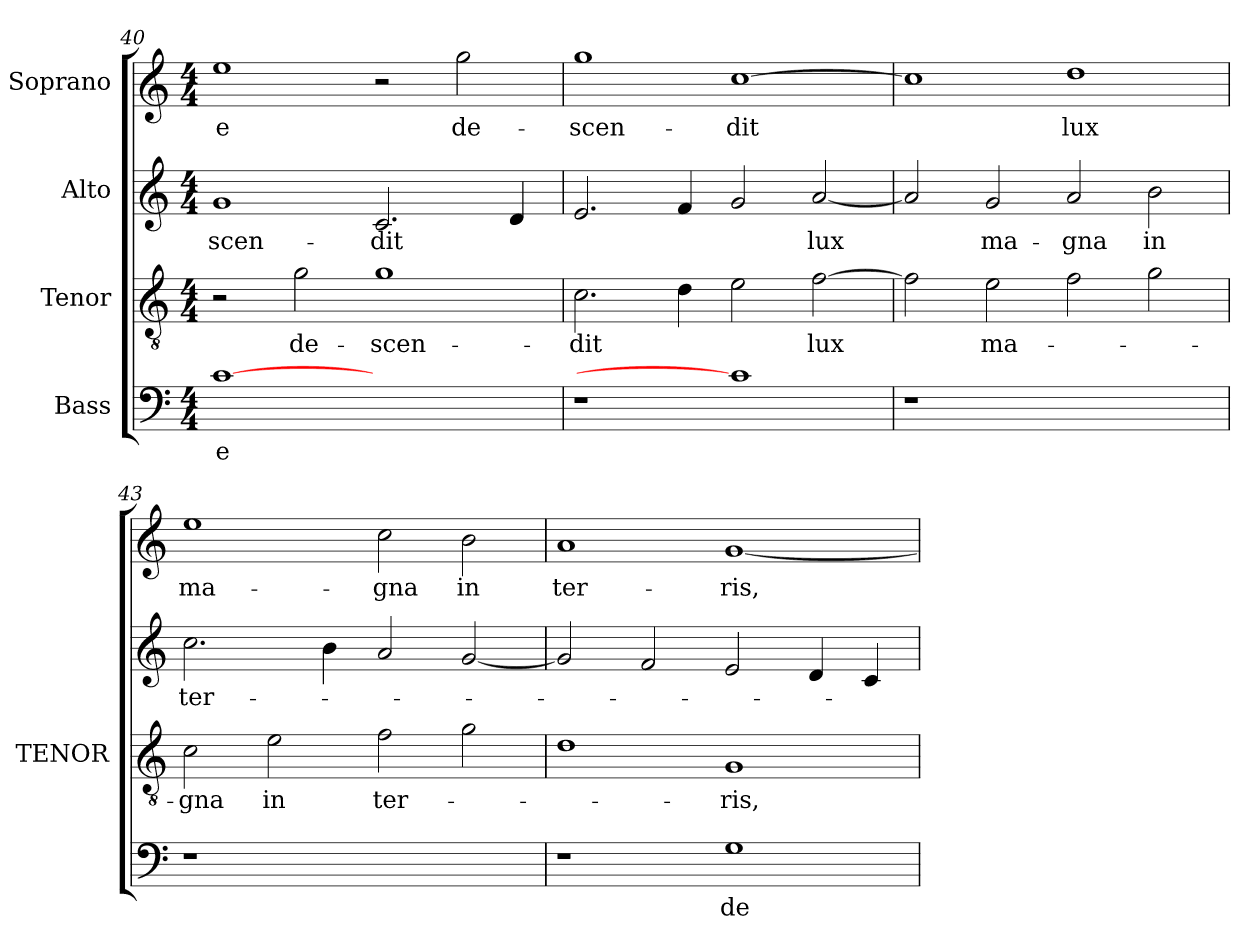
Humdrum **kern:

**kern	**text	**kern	**text	**kern	**text	**kern	**text
*part4	*part4	*part3	*part3	*part2	*part2	*part1	*part1
*staff4	*staff4	*staff3	*staff3	*staff2	*staff2	*staff1	*staff1
*I"Bass	*	*I"Tenor	*	*I"Alto	*	*I"Soprano	*
*	*	*I'TENOR	*	*	*	*	*
*clefF4	*	*clefGv2	*	*clefG2	*	*clefG2	*
*	*	*ITrd7c12	*	*	*	*	*
*k[]	*	*k[]	*	*k[]	*	*k[]	*
*C:	*	*C:	*	*C:	*	*C:	*
*M4/4	*	*M4/4	*	*M4/4	*	*M4/4	*
=40	=40	=40	=40	=40	=40	=40	=40
!	!LO:LY:b:color=#000000	!	!	!	!	!	!
!	!	!	!	!	!LO:LY:b:color=#000000	!	!
!	!	!	!	!	!	!	!LO:LY:b:color=#000000
[1ci	-e	2r	.	1gi	-scen-	1eei	-e
!	!	!	!LO:LY:b:color=#000000	!	!	!	!
.	.	2Gi\	de-	.	.	.	.
!	!	!	!LO:LY:b:color=#000000	!	!	!	!
!	!	!	!	!	!LO:LY:b:color=#000000	!	!
1ryy	.	1Gi	-scen-	2.ci/	-dit	2r	.
!	!	!	!	!	!	!	!LO:LY:b:color=#000000
.	.	.	.	.	.	2ggi\	de-
.	.	.	.	4di/	.	.	.
=41	=41	=41	=41	=41	=41	=41	=41
!LO:N:vis=1	!	!	!	!	!	!	!
!	!	!	!LO:LY:b:color=#000000	!	!	!	!
!	!	!	!	!	!	!	!LO:LY:b:color=#000000
1r	.	2.Ci\	-dit	2.ei/	.	1ggi	-scen-
.	.	4Di\	.	4fi/	.	.	.
!	!	!	!	!	!	!	!LO:LY:b:color=#000000
1ci]	.	2Ei\	.	2gi/	.	[>1cci	-dit
!	!	!	!LO:LY:b:color=#000000	!	!	!	!
!	!	!	!	!	!LO:LY:b:color=#000000	!	!
.	.	[>2Fi\	lux	[<2ai/	lux	.	.
=42	=42	=42	=42	=42	=42	=42	=42
!LO:N:vis=1	!	!	!	!	!	!	!
1r	.	2Fi\]	.	2ai/]	.	1cci]	.
!	!	!	!LO:LY:b:color=#000000	!	!	!	!
!	!	!	!	!	!LO:LY:b:color=#000000	!	!
.	.	2Ei\	ma-	2gi/	ma-	.	.
!	!	!	!	!	!LO:LY:b:color=#000000	!	!
!	!	!	!	!	!	!	!LO:LY:b:color=#000000
1ryy	.	2Fi\	.	2ai/	-gna	1ddi	lux
!	!	!	!	!	!LO:LY:b:color=#000000	!	!
.	.	2Gi\	.	2bi\	in	.	.
=43	=43	=43	=43	=43	=43	=43	=43
!LO:N:vis=1	!	!	!	!	!	!	!
!	!	!	!LO:LY:b:color=#000000	!	!	!	!
!	!	!	!	!	!LO:LY:b:color=#000000	!	!
!	!	!	!	!	!	!	!LO:LY:b:color=#000000
1r	.	2Ci\	-gna	2.cci\	ter-	1eei	ma-
!	!	!	!LO:LY:b:color=#000000	!	!	!	!
.	.	2Ei\	in	.	.	.	.
.	.	.	.	4bi\	.	.	.
!	!	!	!LO:LY:b:color=#000000	!	!	!	!
!	!	!	!	!	!	!	!LO:LY:b:color=#000000
1ryy	.	2Fi\	ter-	2ai/	.	2cci\	-gna
!	!	!	!	!	!	!	!LO:LY:b:color=#000000
.	.	2Gi\	.	[<2gi/	.	2bi\	in
=44	=44	=44	=44	=44	=44	=44	=44
!	!	!	!	!	!	!	!LO:LY:b:color=#000000
1r	.	1Di	.	2gi/]	.	1ai	ter-
.	.	.	.	2fi/	.	.	.
!	!LO:LY:b:color=#000000	!	!	!	!	!	!
!	!	!	!LO:LY:b:color=#000000	!	!	!	!
!	!	!	!	!	!	!	!LO:LY:b:color=#000000
1Gi	de-	1GGi	-ris,	2ei/	.	[<1gi	-ris,
.	.	.	.	4di/	.	.	.
.	.	.	.	4ci/	.	.	.
=	=	=	=	=	=	=	=
*-	*-	*-	*-	*-	*-	*-	*-
